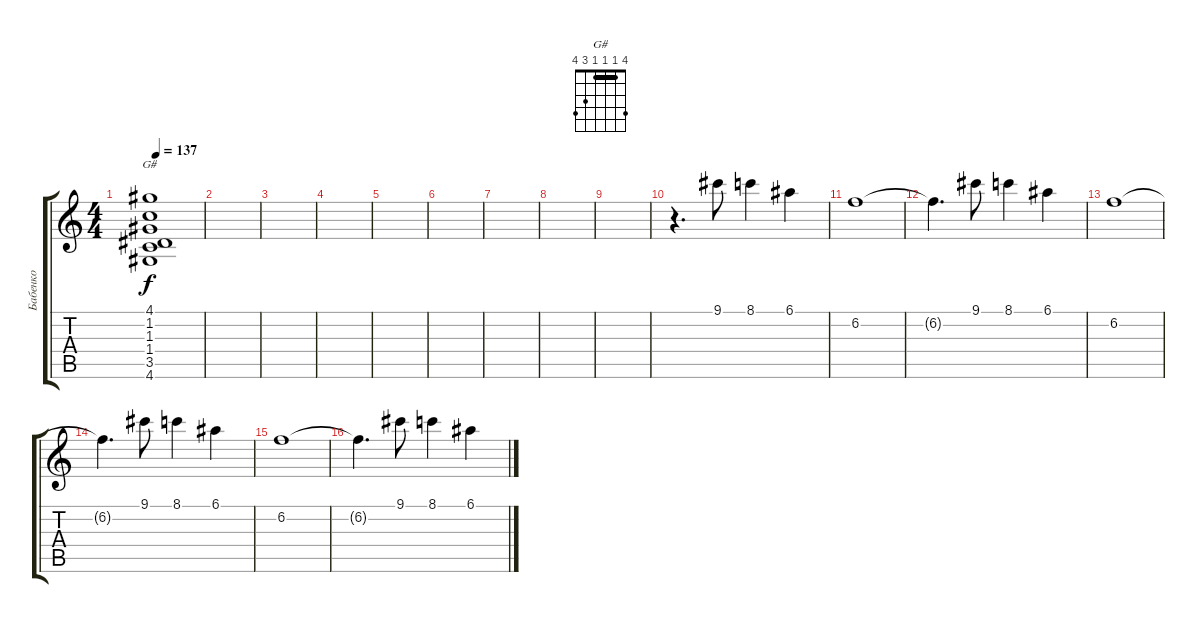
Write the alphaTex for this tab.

\track ("Бабенко" "Бабенко") {instrument distortionguitar}
\staff {score tabs}
\tuning (E4 B3 G3 D3 A2 E2) {hide}
\chord ("G#" 4 1 1 1 3 4) {barre 1}
\ts (4 4)
\tempo 137
\clef g2
\ks c
(4.1 1.2 1.3 1.4 3.5 4.6).1{ch "G#" dy f} |
|
|
|
|
|
|
|
|
r.4{d volume 10 instrument distortionguitar} 9.1.8 8.1.4 6.1.4 |
6.2.1 |
6.2{t}.4{d} 9.1.8 8.1.4 6.1.4 |
6.2.1 |
6.2{t}.4{d} 9.1.8 8.1.4 6.1.4 |
6.2.1 |
6.2{t}.4{d} 9.1.8 8.1.4 6.1.4
